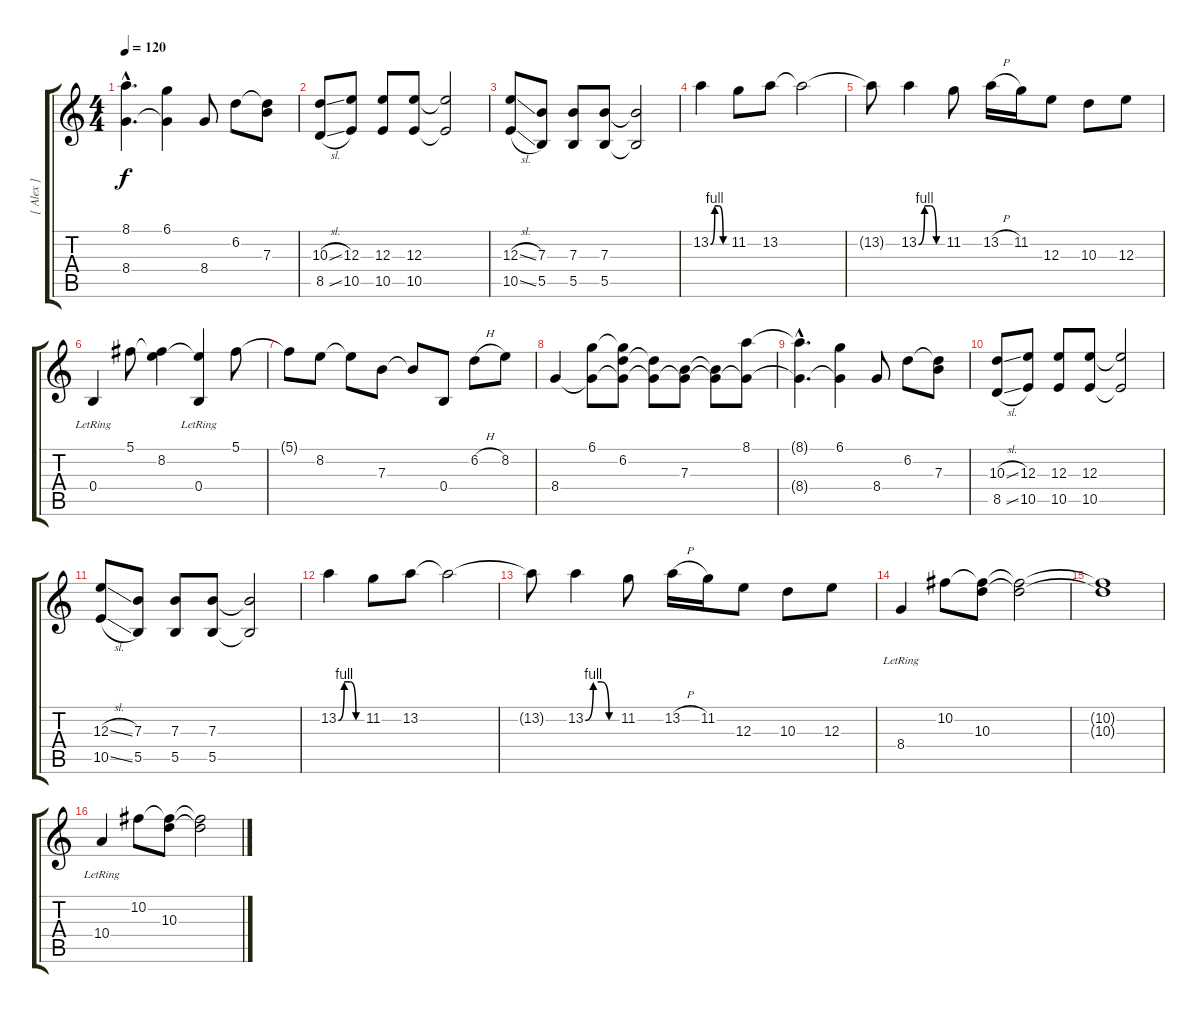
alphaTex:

\track ("[ Alex ]" "[ Alex ]") {instrument overdrivenguitar}
\staff {score tabs}
\tuning (Db4 Ab3 E3 B2 Gb2 B1) {hide}
\ts (4 4)
\tempo 120
\clef g2
\ks c
(8.1{hac t} 8.4{hac t}).4{d dy f} (6.1 8.4{t}).4 8.4.8 6.2.8 (6.2{t} 7.3).8 |
(10.3{sl} 8.5{sl}).8 (12.3 10.5).8 (12.3 10.5).8 (12.3 10.5).8 (12.3{t} 10.5{t}).2 |
(12.3{sl} 10.5{sl}).8 (7.3 5.5).8 (7.3 5.5).8 (7.3 5.5).8 (7.3{t} 5.5{t}).2 |
13.2{be (custom 0 0 15 4 30 4 45 0 60 0)}.4 11.2.8 13.2.8 13.2{t}.2 |
13.2{t}.8 13.2{be (custom 0 0 15 4 30 4 45 0 60 0)}.4 11.2.8 13.2{h}.16 11.2.16 12.3.8 10.3.8 12.3.8 |
0.4{lr}.4 5.1.8 (5.1{t} 8.2).4 (8.2{t} 0.4{lr}).4 5.1.8 |
5.1{t}.8 8.2.8 8.2{t}.8 7.3.8 7.3{t}.8 0.4.8 6.2{h}.8 8.2.8 |
8.4.4 (6.1 8.4{t}).8 (6.1{t} 6.2 8.4{t}).8 (6.2{t} 8.4{t}).8 (7.3 8.4{t}).8 (7.3{t} 8.4{t}).8 (8.1 8.4{t}).8 |
(8.1{hac t} 8.4{hac t}).4{d} (6.1 8.4{t}).4 8.4.8 6.2.8 (6.2{t} 7.3).8 |
(10.3{sl} 8.5{sl}).8 (12.3 10.5).8 (12.3 10.5).8 (12.3 10.5).8 (12.3{t} 10.5{t}).2 |
(12.3{sl} 10.5{sl}).8 (7.3 5.5).8 (7.3 5.5).8 (7.3 5.5).8 (7.3{t} 5.5{t}).2 |
13.2{be (custom 0 0 15 4 30 4 45 0 60 0)}.4 11.2.8 13.2.8 13.2{t}.2 |
13.2{t}.8 13.2{be (custom 0 0 15 4 30 4 45 0 60 0)}.4 11.2.8 13.2{h}.16 11.2.16 12.3.8 10.3.8 12.3.8 |
8.4{lr}.4{volume 13} 10.2.8 (10.2{t} 10.3).8 (10.2{t} 10.3{t}).2 |
(10.2{t} 10.3{t}).1 |
10.4{lr}.4 10.2.8 (10.2{t} 10.3).8 (10.2{t} 10.3{t}).2
